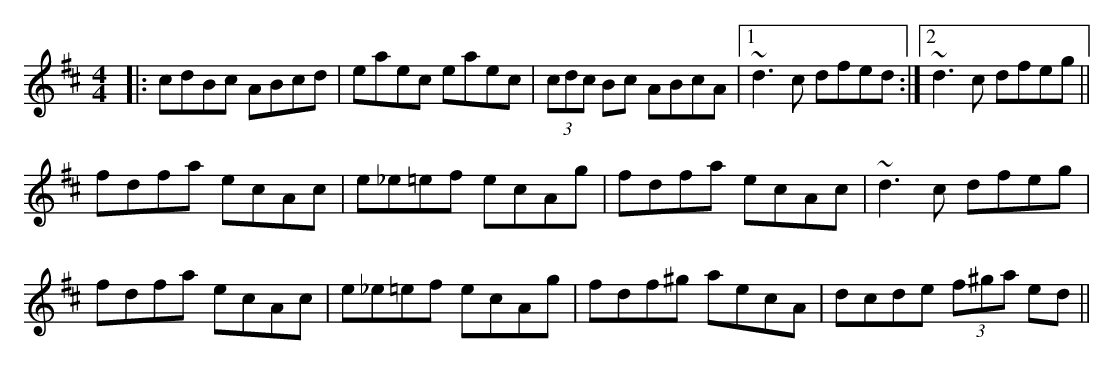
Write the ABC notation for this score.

X:1
M:4/4
K:Amix
|:cdBc ABcd|eaec eaec|(3cdc Bc ABcA|1 ~d3c dfed:|2 ~d3c dfeg||
fdfa ecAc|e_e=ef ecAg|fdfa ecAc|~d3c dfeg|
fdfa ecAc|e_e=ef ecAg|fdf^g aecA|dcde (3f^ga ed||
